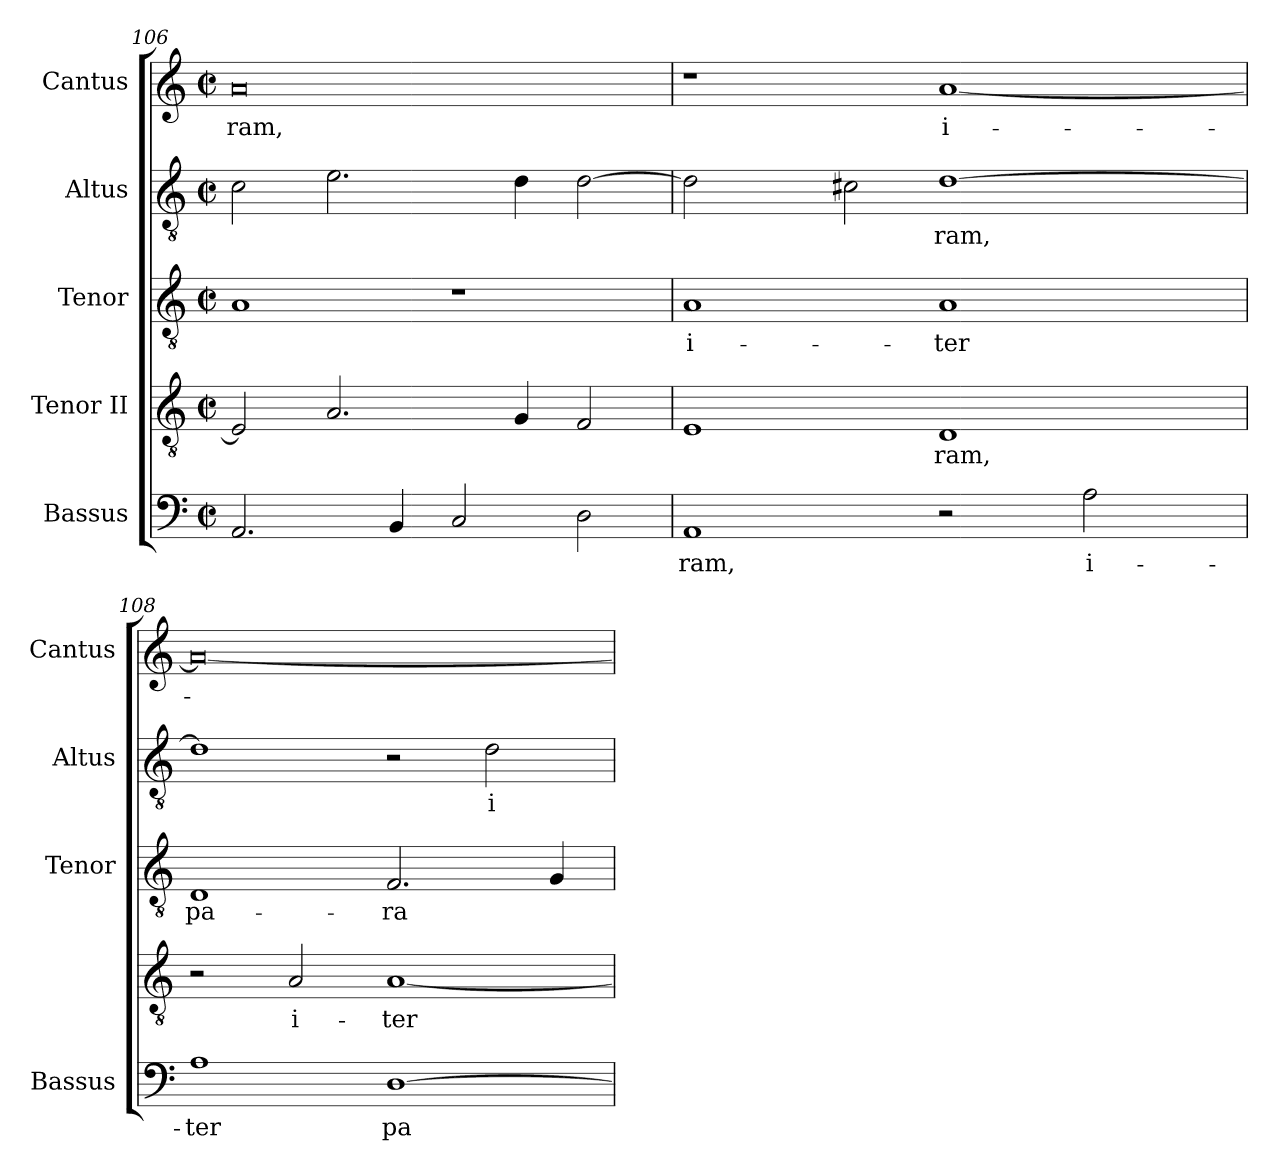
**kern	**text	**kern	**text	**kern	**text	**kern	**text	**kern	**text
*part5	*part5	*part4	*part4	*part3	*part3	*part2	*part2	*part1	*part1
*staff5	*staff5	*staff4	*staff4	*staff3	*staff3	*staff2	*staff2	*staff1	*staff1
*I"Bassus	*	*I"Tenor II	*	*I"Tenor	*	*I"Altus	*	*I"Cantus	*
*I'Bassus	*	*	*	*I'Tenor	*	*I'Altus	*	*I'Cantus	*
*clefF4	*	*clefGv2	*	*clefGv2	*	*clefGv2	*	*clefG2	*
*	*	*	*	*k[]	*	*k[]	*	*	*
*	*	*	*	*C:	*	*C:	*	*	*
*M2/2	*	*M2/2	*	*M2/2	*	*M2/2	*	*M2/2	*
*met(c|)	*	*met(c|)	*	*met(c|)	*	*met(c|)	*	*met(c|)	*
=106	=106	=106	=106	=106	=106	=106	=106	=106	=106
!	!	!	!	!	!	!	!	!	!LO:LY:b:cj
2.AA/	.	2E/]	.	1A	.	2c\	.	0a	-ram,
.	.	2.A/	.	.	.	2.e\	.	.	.
4BB/	.	.	.	.	.	.	.	.	.
2C/	.	.	.	1r	.	.	.	.	.
.	.	4G/	.	.	.	4d\	.	.	.
2D\	.	2F/	.	.	.	[>2d\	.	.	.
!!LO:PB:g=z
=107	=107	=107	=107	=107	=107	=107	=107	=107	=107
!	!LO:LY:b:cj	!	!	!	!LO:LY:b:cj	!	!	!	!
*	*	*^	*	*	*	*^	*	*	*
1AA	-ram,	1E	8...ryy	.	1A	i-	2d\]	4ryy	.	1r	.
.	.	.	1ryy	.	.	.	.	.	.	.	.
.	.	.	.	.	.	.	.	16ryy	.	.	.
.	.	.	.	.	.	.	.	64ryy	.	.	.
.	.	.	.	.	.	.	.	1ryy	.	.	.
.	.	.	.	.	.	.	2c#\	.	.	.	.
!	!	!	!	!LO:LY:b:cj	!	!LO:LY:b:cj	!	!	!LO:LY:b	!	!LO:LY:b:rj
2r	.	1D	.	-ram,	1A	-ter	[>1d	.	-ram,	[<1a	i-
.	.	.	2ryy	.	.	.	.	.	.	.	.
.	.	.	.	.	.	.	.	2ryy	.	.	.
!	!LO:LY:b:cj	!	!	!	!	!	!	!	!	!	!
2A\	i-	.	.	.	.	.	.	.	.	.	.
.	.	.	4ryy	.	.	.	.	.	.	.	.
.	.	.	.	.	.	.	.	8ryy	.	.	.
.	.	.	.	.	.	.	.	32.ryy	.	.	.
.	.	.	64ryy	.	.	.	.	.	.	.	.
=108	=108	=108	=108	=108	=108	=108	=108	=108	=108	=108	=108
!	!LO:LY:b:cj	!	!	!	!	!LO:LY:b:cj	!	!	!	!	!
*	*	*v	*v	*	*	*	*v	*v	*	*	*
1A	-ter	2r	.	1D	pa-	1d]	.	0a_<	.
!	!	!	!LO:LY:b:cj	!	!	!	!	!	!
.	.	2A/	i-	.	.	.	.	.	.
!	!LO:LY:b:cj	!	!LO:LY:b:cj	!	!LO:LY:b:cj	!	!	!	!
[>1D	pa-	[<1A	-ter	2.F/	-ra	2r	.	.	.
!	!	!	!	!	!	!	!LO:LY:b:cj	!	!
.	.	.	.	.	.	2d\	i-	.	.
.	.	.	.	4G/	.	.	.	.	.
=	=	=	=	=	=	=	=	=	=
*-	*-	*-	*-	*-	*-	*-	*-	*-	*-
